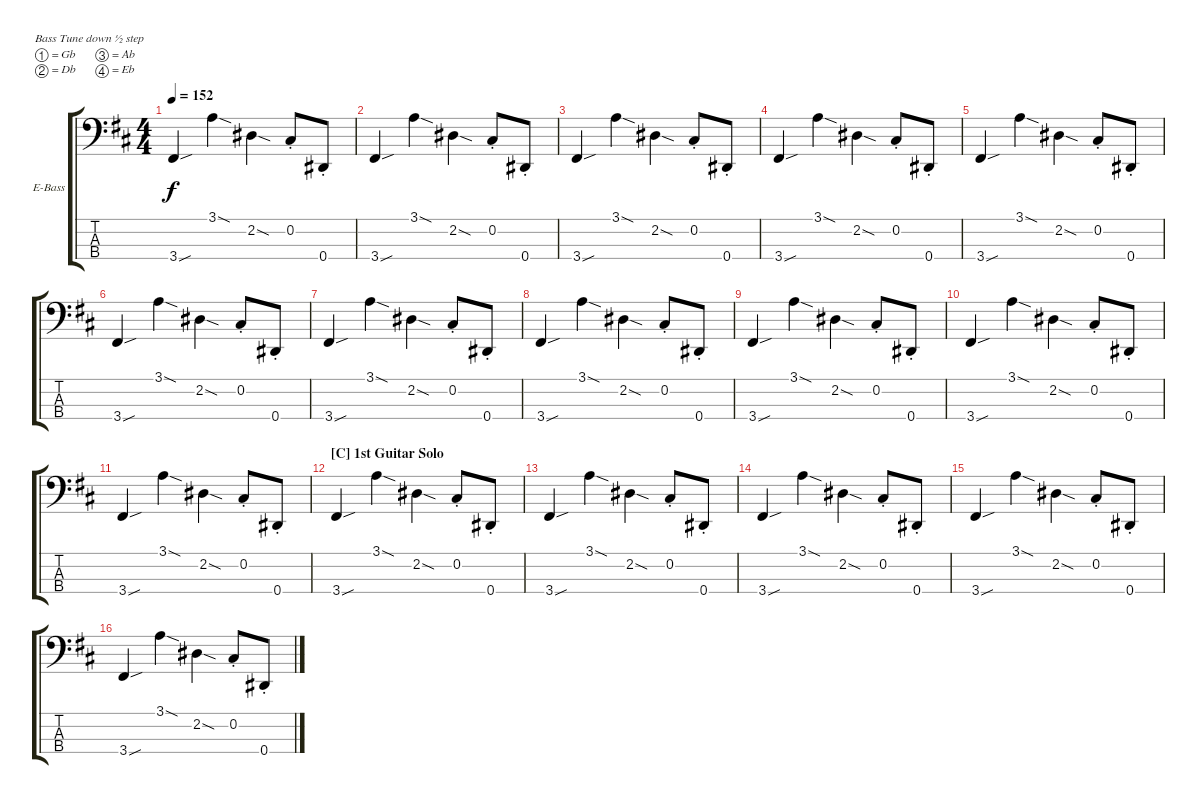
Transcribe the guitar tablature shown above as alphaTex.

\defaultSystemsLayout 4
\bracketExtendMode groupsimilarinstruments
\firstSystemTrackNameOrientation horizontal
\otherSystemsTrackNameOrientation horizontal
\track ("Electric Bass" "E-Bass") {instrument electricbassfinger}
\staff {score tabs}
\tuning (Gb2 Db2 Ab1 Eb1)
\ts (4 4)
\tempo 152
\clef f4
\ks d
3.4{sou}.4{dy f} 3.1{sod}.4 2.2{sod}.4 0.2{st}.8 0.4{st}.8 |
3.4{sou}.4 3.1{sod}.4 2.2{sod}.4 0.2{st}.8 0.4{st}.8 |
3.4{sou}.4 3.1{sod}.4 2.2{sod}.4 0.2{st}.8 0.4{st}.8 |
3.4{sou}.4 3.1{sod}.4 2.2{sod}.4 0.2{st}.8 0.4{st}.8 |
3.4{sou}.4 3.1{sod}.4 2.2{sod}.4 0.2{st}.8 0.4{st}.8 |
3.4{sou}.4 3.1{sod}.4 2.2{sod}.4 0.2{st}.8 0.4{st}.8 |
3.4{sou}.4 3.1{sod}.4 2.2{sod}.4 0.2{st}.8 0.4{st}.8 |
3.4{sou}.4 3.1{sod}.4 2.2{sod}.4 0.2{st}.8 0.4{st}.8 |
3.4{sou}.4 3.1{sod}.4 2.2{sod}.4 0.2{st}.8 0.4{st}.8 |
3.4{sou}.4 3.1{sod}.4 2.2{sod}.4 0.2{st}.8 0.4{st}.8 |
3.4{sou}.4 3.1{sod}.4 2.2{sod}.4 0.2{st}.8 0.4{st}.8 |
\section ("C" "1st Guitar Solo")
3.4{sou}.4 3.1{sod}.4 2.2{sod}.4 0.2{st}.8 0.4{st}.8 |
3.4{sou}.4 3.1{sod}.4 2.2{sod}.4 0.2{st}.8 0.4{st}.8 |
3.4{sou}.4 3.1{sod}.4 2.2{sod}.4 0.2{st}.8 0.4{st}.8 |
3.4{sou}.4 3.1{sod}.4 2.2{sod}.4 0.2{st}.8 0.4{st}.8 |
3.4{sou}.4 3.1{sod}.4 2.2{sod}.4 0.2{st}.8 0.4{st}.8
